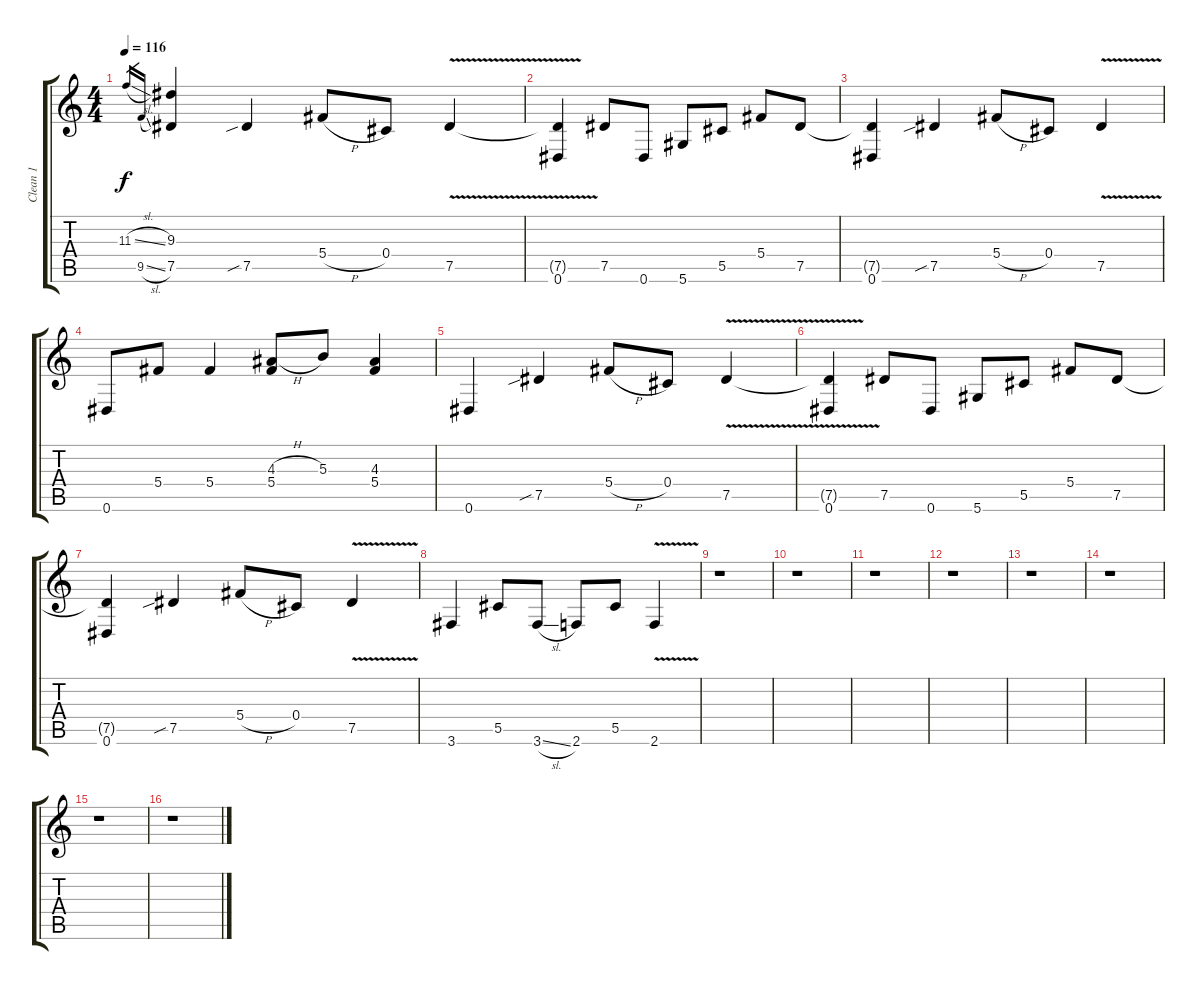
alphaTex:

\track ("Clean 1" "Clean 1") {instrument acousticguitarsteel}
\staff {score tabs}
\tuning (Eb4 Bb3 Gb3 Db3 Ab2 Eb2) {hide}
\ts (4 4)
\tempo 116
\clef g2
\ks c
11.3{sl}.16{gr dy f} 9.5{sl}.16{gr} (9.3 7.5).4 7.5{sib}.4 5.4{h}.8 0.4.8 7.5{v}.4 |
(7.5{t} 0.6).4 7.5.8 0.6.8 5.6.8 5.5.8 5.4.8 7.5.8 |
(7.5{t} 0.6).4 7.5{sib}.4 5.4{h}.8 0.4.8 7.5{v}.4 |
0.6.8 5.4.8 5.4.4 (4.3{h} 5.4).8 5.3.8 (4.3 5.4).4 |
0.6.4 7.5{sib}.4 5.4{h}.8 0.4.8 7.5{v}.4 |
(7.5{t} 0.6).4 7.5.8 0.6.8 5.6.8 5.5.8 5.4.8 7.5.8 |
(7.5{t} 0.6).4 7.5{sib}.4 5.4{h}.8 0.4.8 7.5{v}.4 |
3.6.4 5.5.8 3.6{sl}.8 2.6.8 5.5.8 2.6{v}.4 |
r.1 |
r.1 |
r.1 |
r.1 |
r.1 |
r.1 |
r.1 |
r.1
